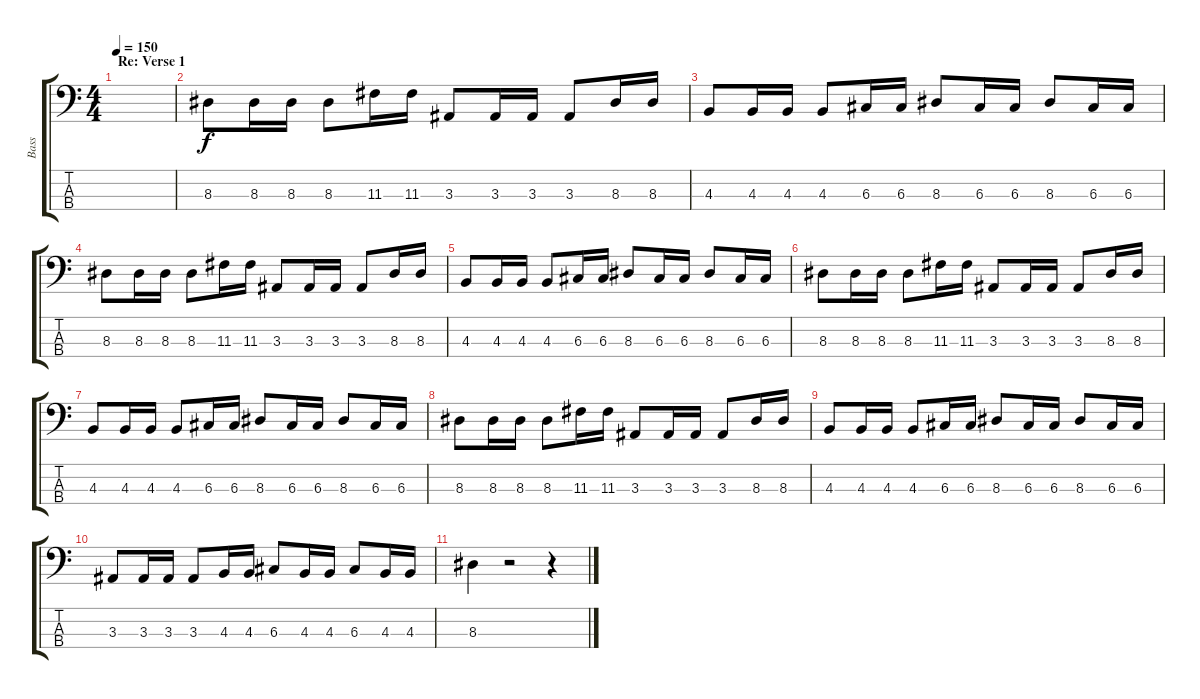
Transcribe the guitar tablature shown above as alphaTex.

\track ("Bass" "Bass") {instrument electricbassfinger}
\staff {score tabs}
\tuning (F2 C2 G1 D1) {hide}
\ts (4 4)
\section ("" "Re: Verse 1")
\tempo 150
\clef f4
\ks c
|
8.3.8 8.3.16 8.3.16 8.3.8 11.3.16 11.3.16 3.3.8 3.3.16 3.3.16 3.3.8 8.3.16 8.3.16 |
4.3.8 4.3.16 4.3.16 4.3.8 6.3.16 6.3.16 8.3.8 6.3.16 6.3.16 8.3.8 6.3.16 6.3.16 |
8.3.8 8.3.16 8.3.16 8.3.8 11.3.16 11.3.16 3.3.8 3.3.16 3.3.16 3.3.8 8.3.16 8.3.16 |
4.3.8 4.3.16 4.3.16 4.3.8 6.3.16 6.3.16 8.3.8 6.3.16 6.3.16 8.3.8 6.3.16 6.3.16 |
8.3.8 8.3.16 8.3.16 8.3.8 11.3.16 11.3.16 3.3.8 3.3.16 3.3.16 3.3.8 8.3.16 8.3.16 |
4.3.8 4.3.16 4.3.16 4.3.8 6.3.16 6.3.16 8.3.8 6.3.16 6.3.16 8.3.8 6.3.16 6.3.16 |
8.3.8 8.3.16 8.3.16 8.3.8 11.3.16 11.3.16 3.3.8 3.3.16 3.3.16 3.3.8 8.3.16 8.3.16 |
4.3.8 4.3.16 4.3.16 4.3.8 6.3.16 6.3.16 8.3.8 6.3.16 6.3.16 8.3.8 6.3.16 6.3.16 |
3.3.8 3.3.16 3.3.16 3.3.8 4.3.16 4.3.16 6.3.8 4.3.16 4.3.16 6.3.8 4.3.16 4.3.16 |
8.3.4 r.2 r.4
